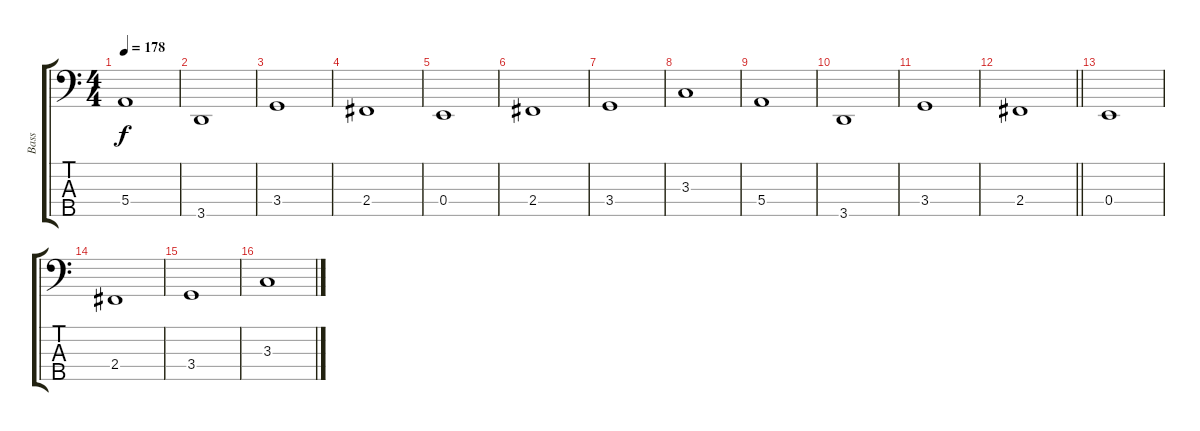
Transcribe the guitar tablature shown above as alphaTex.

\track ("Bass" "Bass") {instrument electricbassfinger}
\staff {score tabs}
\tuning (G2 D2 A1 E1 B0) {hide}
\ts (4 4)
\tempo 178
\clef f4
\ks c
5.4.1{dy f} |
3.5.1 |
3.4.1 |
2.4.1 |
0.4.1 |
2.4.1 |
3.4.1 |
3.3.1 |
5.4.1 |
3.5.1 |
3.4.1 |
\barLineRight lightlight
2.4.1 |
0.4.1 |
2.4.1 |
3.4.1 |
3.3.1
